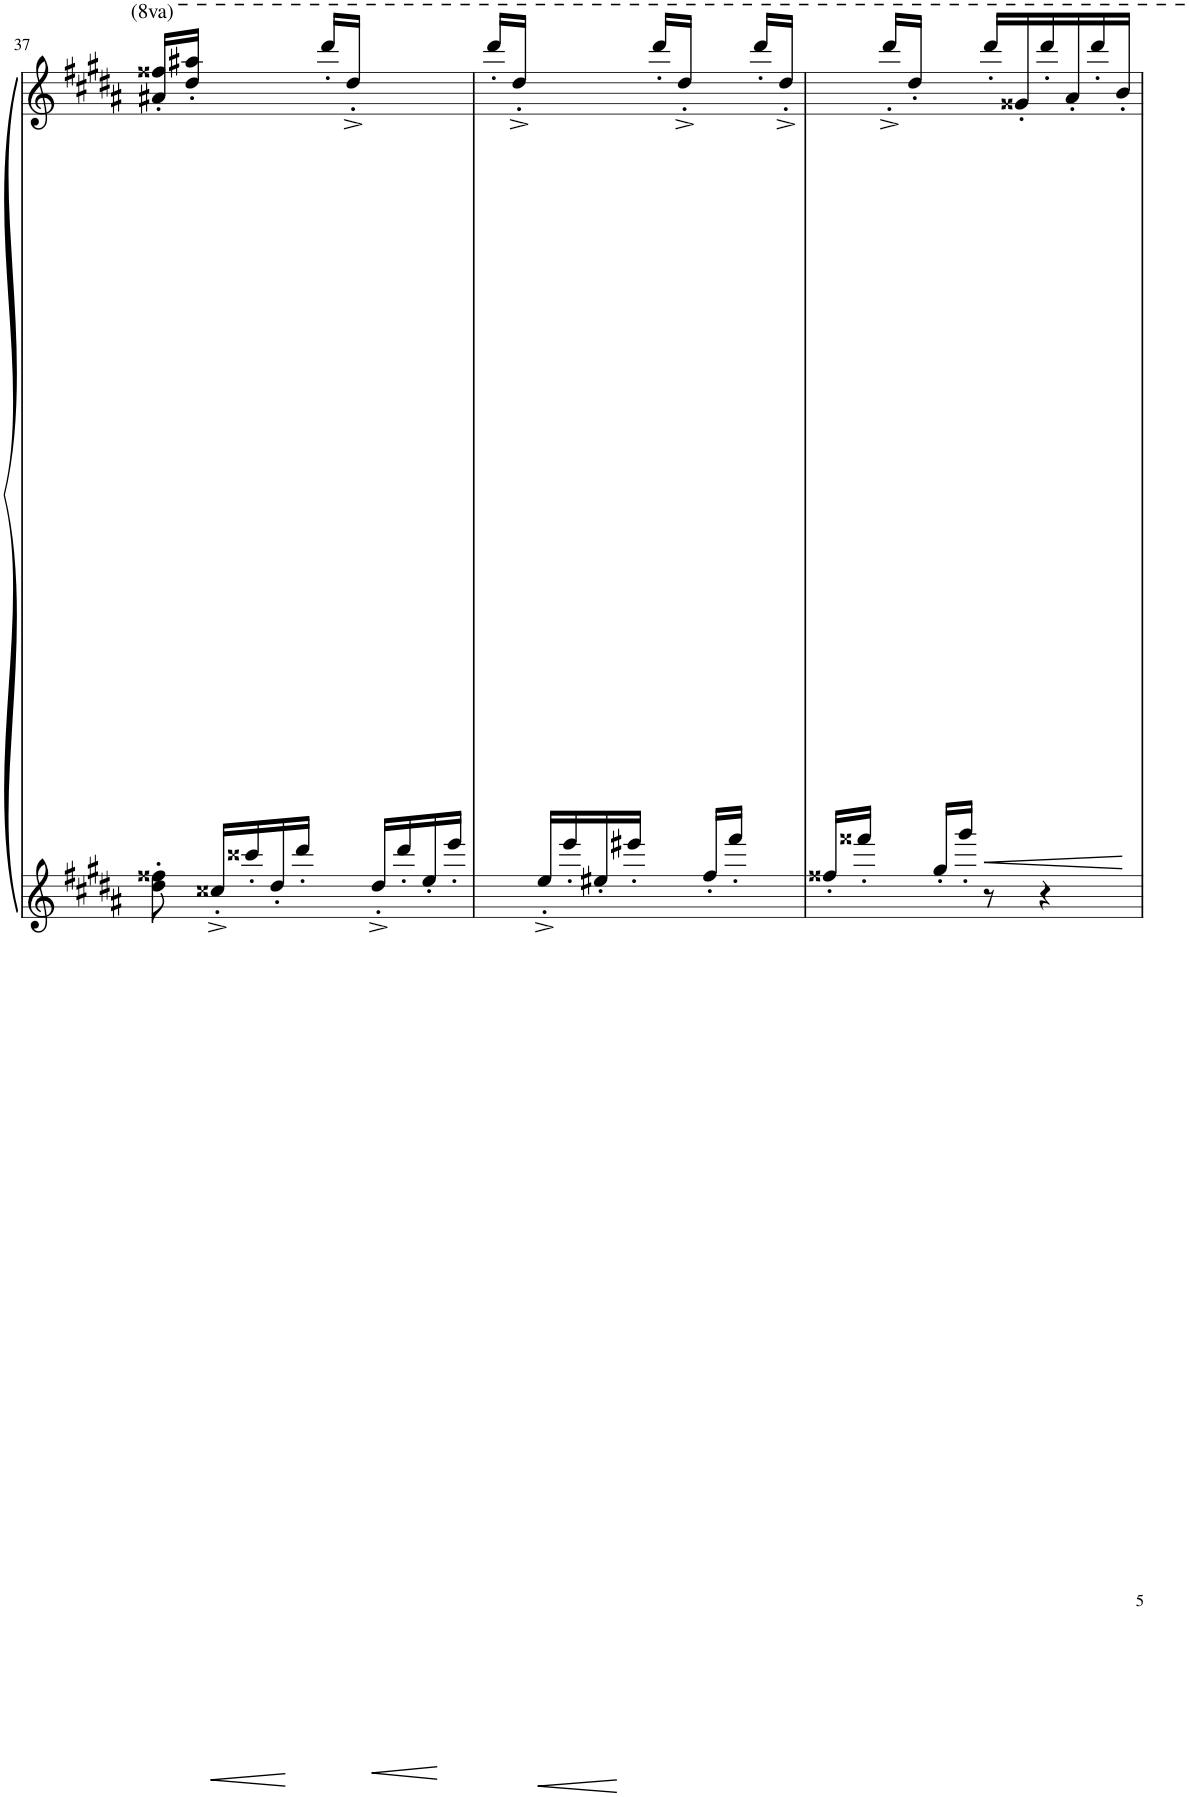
**kern	**kern
*part1	*part1
*staff2	*staff1
*I"Piano	*
*I'Pno	*
!!LO:PB:g=z
*clefG2	*clefG2
*k[f#c#g#d#a#]	*k[f#c#g#d#a#]
*M6/8	*M6/8
=37	=37
8dd#\' 8ff##X\'	16aa#X/' 16fff##X/'LL
.	16ddd#/' 16aaa#X/'JJ
16cc##X'^/LL	8ryy
16ccc##X'/	.
16dd#'/	8ryy
16ddd#'/JJ	.
8ryy	16dddd#'/LL
.	16ddd#'^/JJ
16dd#'^/LL	8ryy
16ddd#'/	.
16ee'/	8ryy
16eee'/JJ	.
=38	=38
8ryy	16dddd#'/LL
.	16ddd#'^/JJ
16ee'^/LL	8ryy
16eee'/	.
16ee#X'/	8ryy
16eee#X'/JJ	.
8ryy	16dddd#'/LL
.	16ddd#'^/JJ
16ff#'/LL	8ryy
16fff#'/JJ	.
8ryy	16dddd#'/LL
.	16ddd#'^/JJ
=39	=39
16ff##X'/LL	8ryy
16fff##X'/JJ	.
8ryy	16dddd#'^/LL
.	16ddd#'/JJ
16gg#'/LL	8ryy
16ggg#'/JJ	.
8r	16dddd#'/LL
.	16gg##X'/
4r	16dddd#'/
.	16aa#'/
.	16dddd#'/
.	16bb'/JJ
=	=
*-	*-
